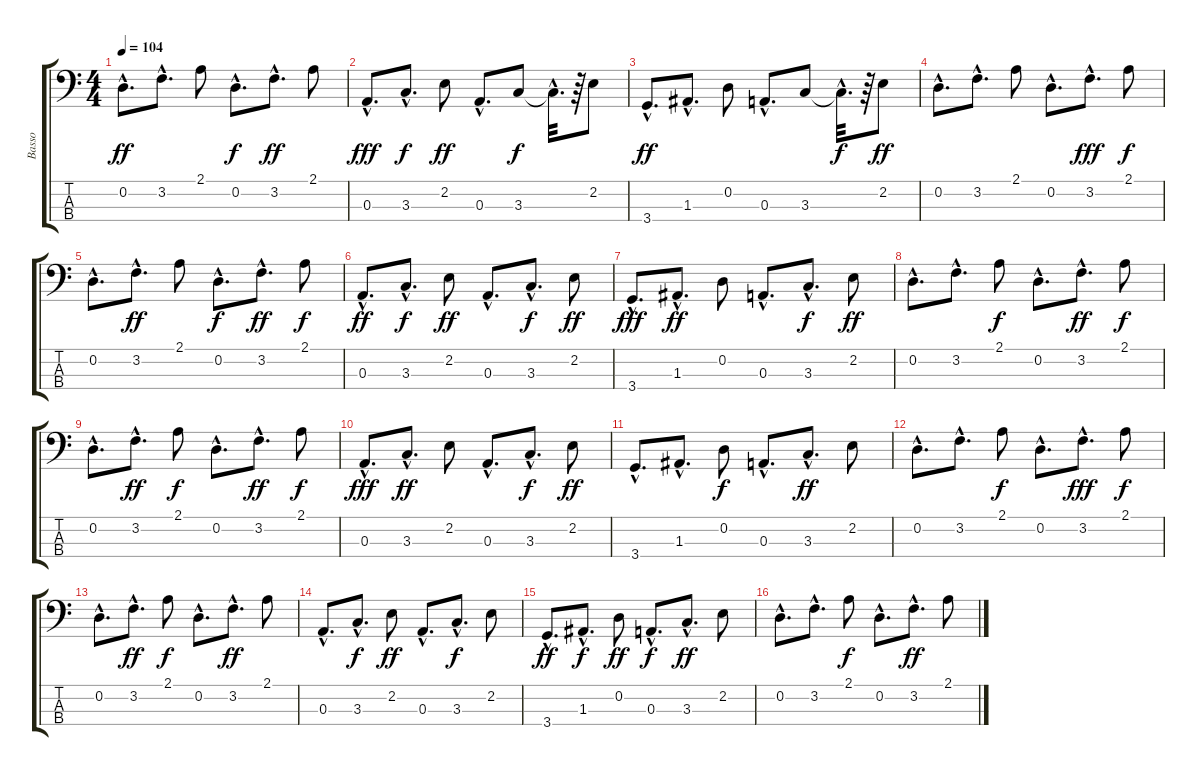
\track ("Basso" "Basso") {instrument electricbassfinger}
\staff {score tabs}
\tuning (G2 D2 A1 E1) {hide}
\ts (4 4)
\tempo 104
\clef f4
\ks c
0.2{hac}.8{d dy ff} 3.2{hac}.8{d} 2.1.8 0.2{hac}.8{d dy f} 3.2{hac}.8{d dy ff} 2.1.8 |
0.3{hac}.8{d dy fff} 3.3{hac}.8{d dy f} 2.2.8{dy ff} 0.3{hac}.8{d} 3.3.8{dy f} 3.3{hac t}.32{d} r.64 2.2.8 |
3.4{hac}.8{d dy ff} 1.3{hac}.8{d} 0.2.8 0.3{hac}.8{d} 3.3.8 3.3{hac t}.32{d dy f} r.64 2.2.8{dy ff} |
0.2{hac}.8{d} 3.2{hac}.8{d} 2.1.8 0.2{hac}.8{d} 3.2{hac}.8{d dy fff} 2.1.8{dy f} |
0.2{hac}.8{d} 3.2{hac}.8{d dy ff} 2.1.8 0.2{hac}.8{d dy f} 3.2{hac}.8{d dy ff} 2.1.8{dy f} |
0.3{hac}.8{d dy ff} 3.3{hac}.8{d dy f} 2.2.8{dy ff} 0.3{hac}.8{d} 3.3{hac}.8{d dy f} 2.2.8{dy ff} |
3.4{hac}.8{d dy fff} 1.3{hac}.8{d dy ff} 0.2.8 0.3{hac}.8{d} 3.3{hac}.8{d dy f} 2.2.8{dy ff} |
0.2{hac}.8{d} 3.2{hac}.8{d} 2.1.8{dy f} 0.2{hac}.8{d} 3.2{hac}.8{d dy ff} 2.1.8{dy f} |
0.2{hac}.8{d} 3.2{hac}.8{d dy ff} 2.1.8{dy f} 0.2{hac}.8{d} 3.2{hac}.8{d dy ff} 2.1.8{dy f} |
0.3{hac}.8{d dy fff} 3.3{hac}.8{d dy ff} 2.2.8 0.3{hac}.8{d} 3.3{hac}.8{d dy f} 2.2.8{dy ff} |
3.4{hac}.8{d} 1.3{hac}.8{d} 0.2.8{dy f} 0.3{hac}.8{d} 3.3{hac}.8{d dy ff} 2.2.8 |
0.2{hac}.8{d} 3.2{hac}.8{d} 2.1.8{dy f} 0.2{hac}.8{d} 3.2{hac}.8{d dy fff} 2.1.8{dy f} |
0.2{hac}.8{d} 3.2{hac}.8{d dy ff} 2.1.8{dy f} 0.2{hac}.8{d} 3.2{hac}.8{d dy ff} 2.1.8 |
0.3{hac}.8{d} 3.3{hac}.8{d dy f} 2.2.8{dy ff} 0.3{hac}.8{d} 3.3{hac}.8{d dy f} 2.2.8 |
3.4{hac}.8{d dy ff} 1.3{hac}.8{d dy f} 0.2.8{dy ff} 0.3{hac}.8{d dy f} 3.3{hac}.8{d dy ff} 2.2.8 |
0.2{hac}.8{d} 3.2{hac}.8{d} 2.1.8{dy f} 0.2{hac}.8{d} 3.2{hac}.8{d dy ff} 2.1.8
